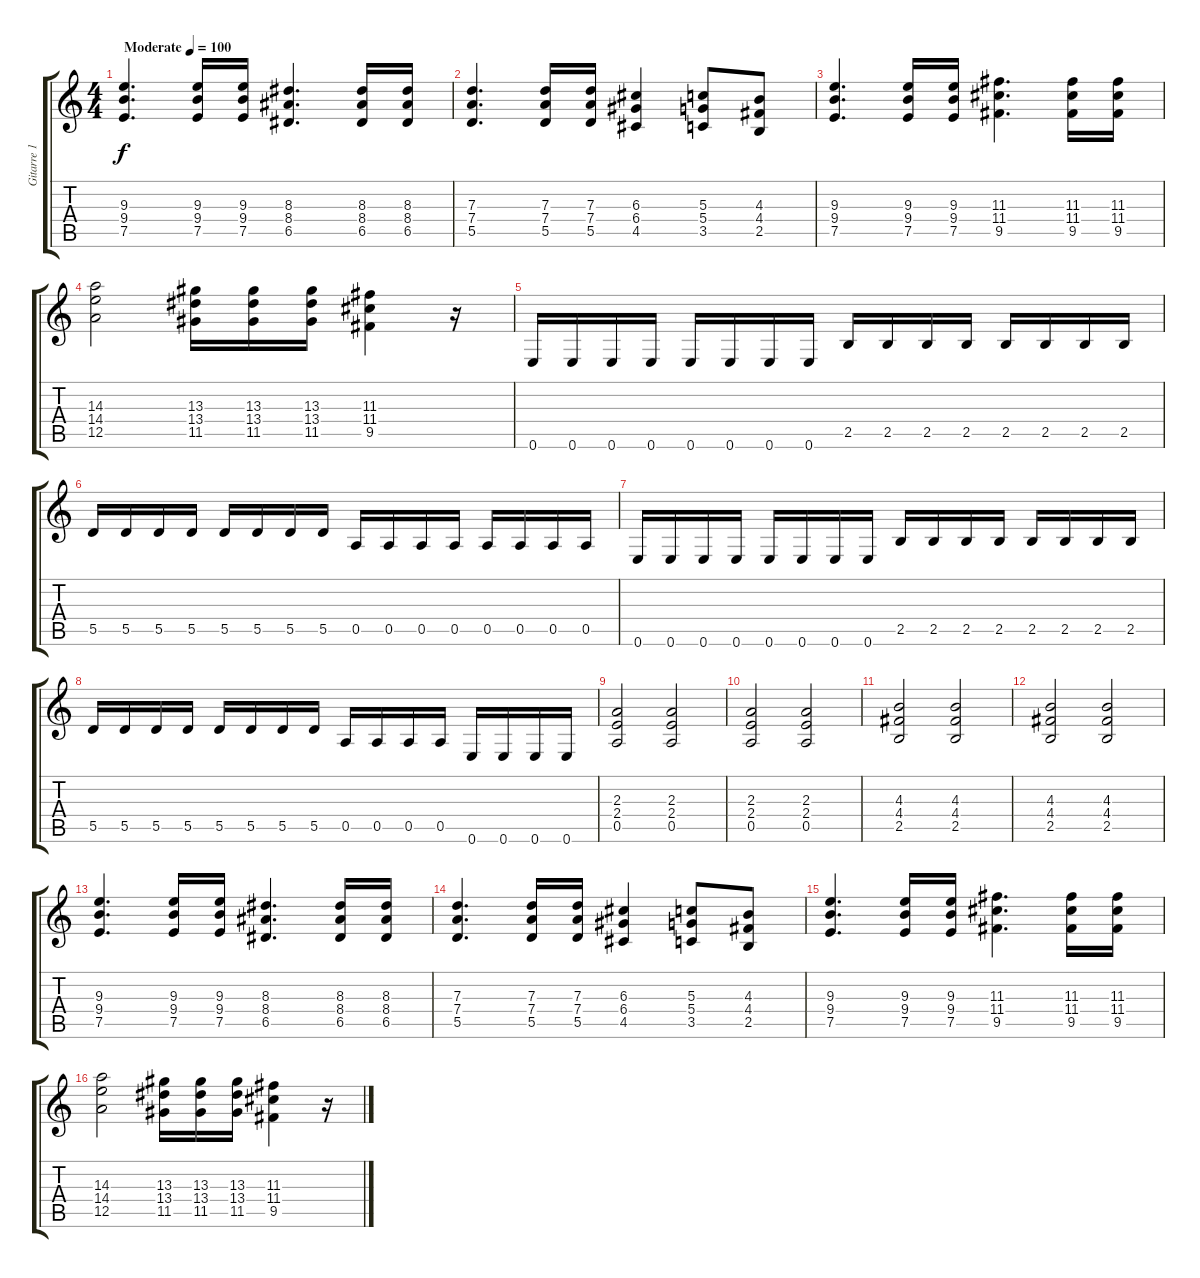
\track ("Gitarre 1" "Gitarre 1") {instrument distortionguitar}
\staff {score tabs}
\tuning (E4 B3 G3 D3 A2 E2) {hide}
\ts (4 4)
\tempo (100 "Moderate")
\clef g2
\ks c
(9.3 9.4 7.5).4{d dy f instrument distortionguitar} (9.3 9.4 7.5).16 (9.3 9.4 7.5).16 (8.3 8.4 6.5).4{d} (8.3 8.4 6.5).16 (8.3 8.4 6.5).16 |
(7.3 7.4 5.5).4{d} (7.3 7.4 5.5).16 (7.3 7.4 5.5).16 (6.3 6.4 4.5).4 (5.3 5.4 3.5).8 (4.3 4.4 2.5).8 |
(9.3 9.4 7.5).4{d} (9.3 9.4 7.5).16 (9.3 9.4 7.5).16 (11.3 11.4 9.5).4{d} (11.3 11.4 9.5).16 (11.3 11.4 9.5).16 |
(14.3 14.4 12.5).2 (13.3 13.4 11.5).16 (13.3 13.4 11.5).16 (13.3 13.4 11.5).16 (11.3 11.4 9.5).4 r.16 |
0.6.16 0.6.16 0.6.16 0.6.16 0.6.16 0.6.16 0.6.16 0.6.16 2.5.16 2.5.16 2.5.16 2.5.16 2.5.16 2.5.16 2.5.16 2.5.16 |
5.5.16 5.5.16 5.5.16 5.5.16 5.5.16 5.5.16 5.5.16 5.5.16 0.5.16 0.5.16 0.5.16 0.5.16 0.5.16 0.5.16 0.5.16 0.5.16 |
0.6.16 0.6.16 0.6.16 0.6.16 0.6.16 0.6.16 0.6.16 0.6.16 2.5.16 2.5.16 2.5.16 2.5.16 2.5.16 2.5.16 2.5.16 2.5.16 |
5.5.16 5.5.16 5.5.16 5.5.16 5.5.16 5.5.16 5.5.16 5.5.16 0.5.16 0.5.16 0.5.16 0.5.16 0.6.16 0.6.16 0.6.16 0.6.16 |
(2.3 2.4 0.5).2 (2.3 2.4 0.5).2 |
(2.3 2.4 0.5).2 (2.3 2.4 0.5).2 |
(4.3 4.4 2.5).2 (4.3 4.4 2.5).2 |
(4.3 4.4 2.5).2 (4.3 4.4 2.5).2 |
(9.3 9.4 7.5).4{d} (9.3 9.4 7.5).16 (9.3 9.4 7.5).16 (8.3 8.4 6.5).4{d} (8.3 8.4 6.5).16 (8.3 8.4 6.5).16 |
(7.3 7.4 5.5).4{d} (7.3 7.4 5.5).16 (7.3 7.4 5.5).16 (6.3 6.4 4.5).4 (5.3 5.4 3.5).8 (4.3 4.4 2.5).8 |
(9.3 9.4 7.5).4{d} (9.3 9.4 7.5).16 (9.3 9.4 7.5).16 (11.3 11.4 9.5).4{d} (11.3 11.4 9.5).16 (11.3 11.4 9.5).16 |
(14.3 14.4 12.5).2 (13.3 13.4 11.5).16 (13.3 13.4 11.5).16 (13.3 13.4 11.5).16 (11.3 11.4 9.5).4 r.16
